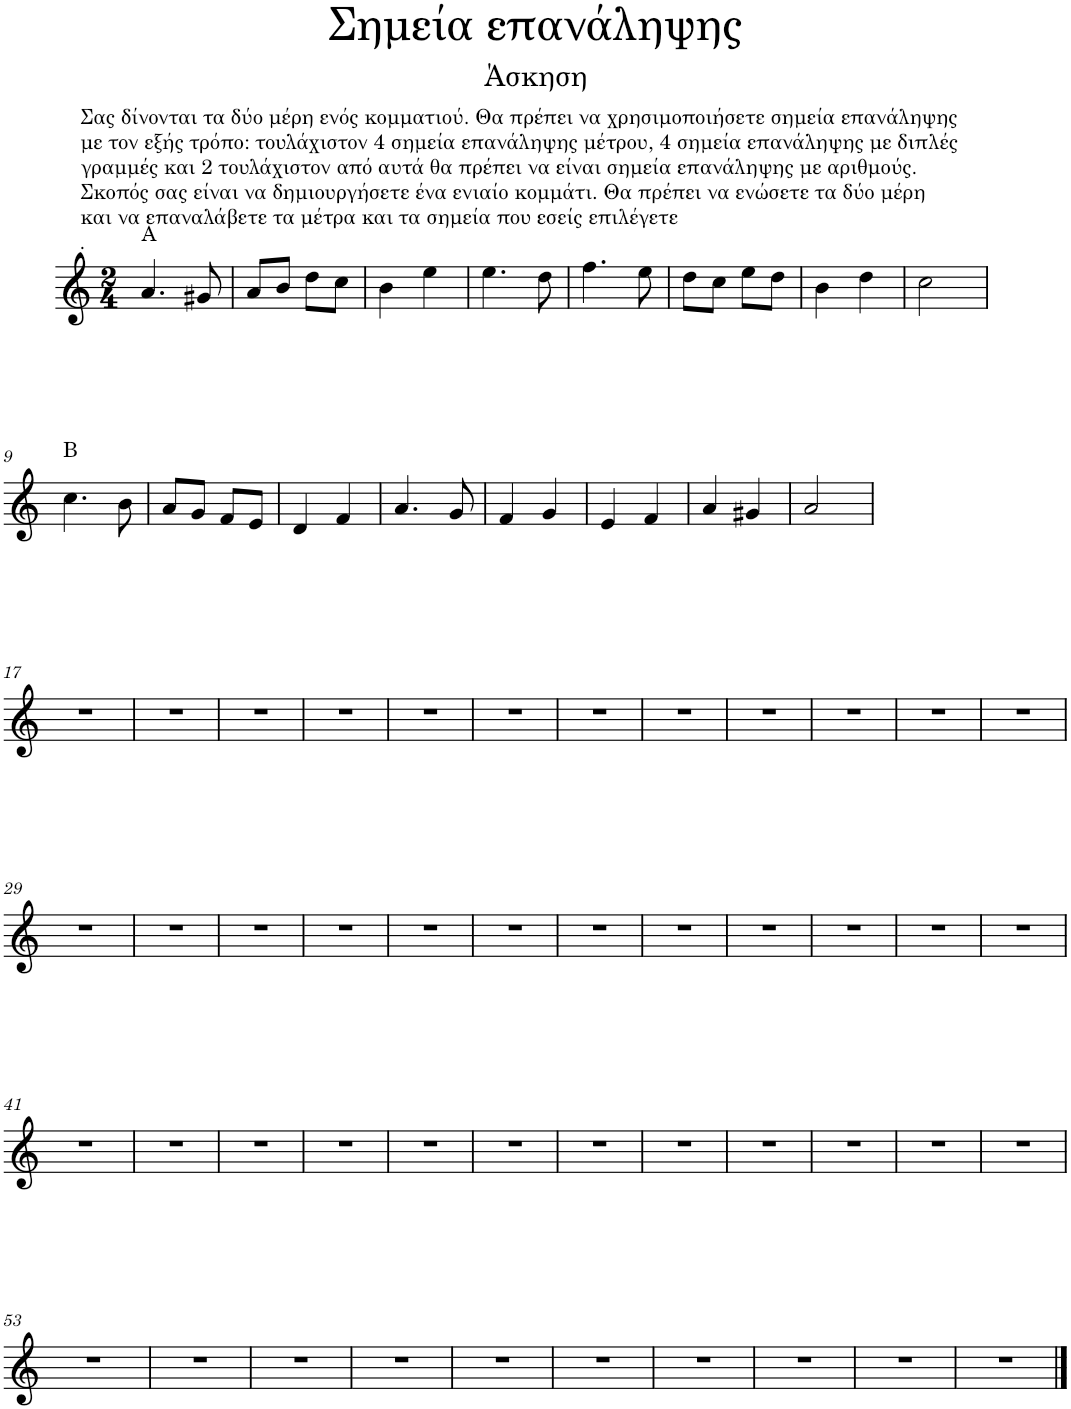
**kern	**harte
*part1	*part1
*staff1	*
*I"Βιολί	*
*clefG2	*
*k[]	*
*M2/4	*
=1	=1
!LO:TX:a:t=Σας δίνονται τα δύο μέρη ενός κομματιού. Θα πρέπει να χρησιμοποιήσετε σημεία επανάληψης	!
!LO:TX:a:t=με τον εξής τρόπο&colon; τουλάχιστον 4 σημεία επανάληψης μέτρου, 4 σημεία επανάληψης με διπλές	!
!LO:TX:a:t=γραμμές και 2 τουλάχιστον από αυτά θα πρέπει να είναι σημεία επανάληψης με αριθμούς.	!
!LO:TX:a:t=Σκοπός σας είναι να δημιουργήσετε ένα ενιαίο κομμάτι. Θα πρέπει να ενώσετε τα δύο μέρη	!
!LO:TX:a:t=και να επαναλάβετε τα μέτρα και τα σημεία που εσείς επιλέγετε	!
!LO:TX:a:t=.	!LO:H:kt=Α
4.a/	N
8g#X/	.
=2	=2
8a/L	.
8b/J	.
8dd\L	.
8cc\J	.
=3	=3
4b\	.
4ee\	.
=4	=4
4.ee\	.
8dd\	.
=5	=5
4.ff\	.
8ee\	.
=6	=6
8dd\L	.
8cc\J	.
8ee\L	.
8dd\J	.
=7	=7
4b\	.
4dd\	.
=8	=8
2cc\	.
!!LO:LB:g=z
=9	=9
!	!LO:H:kt=Β
4.cc\	N
8b\	.
=10	=10
8a/L	.
8g/J	.
8f/L	.
8e/J	.
=11	=11
4d/	.
4f/	.
=12	=12
4.a/	.
8g/	.
=13	=13
4f/	.
4g/	.
=14	=14
4e/	.
4f/	.
=15	=15
4a/	.
4g#X/	.
=16	=16
2a/	.
!!LO:LB:g=z
=17	=17
2r	.
=18	=18
2r	.
=19	=19
2r	.
=20	=20
2r	.
=21	=21
2r	.
=22	=22
2r	.
=23	=23
2r	.
=24	=24
2r	.
=25	=25
2r	.
=26	=26
2r	.
=27	=27
2r	.
=28	=28
2r	.
!!LO:LB:g=z
=29	=29
2r	.
=30	=30
2r	.
=31	=31
2r	.
=32	=32
2r	.
=33	=33
2r	.
=34	=34
2r	.
=35	=35
2r	.
=36	=36
2r	.
=37	=37
2r	.
=38	=38
2r	.
=39	=39
2r	.
=40	=40
2r	.
!!LO:LB:g=z
=41	=41
2r	.
=42	=42
2r	.
=43	=43
2r	.
=44	=44
2r	.
=45	=45
2r	.
=46	=46
2r	.
=47	=47
2r	.
=48	=48
2r	.
=49	=49
2r	.
=50	=50
2r	.
=51	=51
2r	.
=52	=52
2r	.
!!LO:LB:g=z
=53	=53
2r	.
=54	=54
2r	.
=55	=55
2r	.
=56	=56
2r	.
=57	=57
2r	.
=58	=58
2r	.
=59	=59
2r	.
=60	=60
2r	.
=61	=61
2r	.
=62	=62
2r	.
==	==
*-	*-
